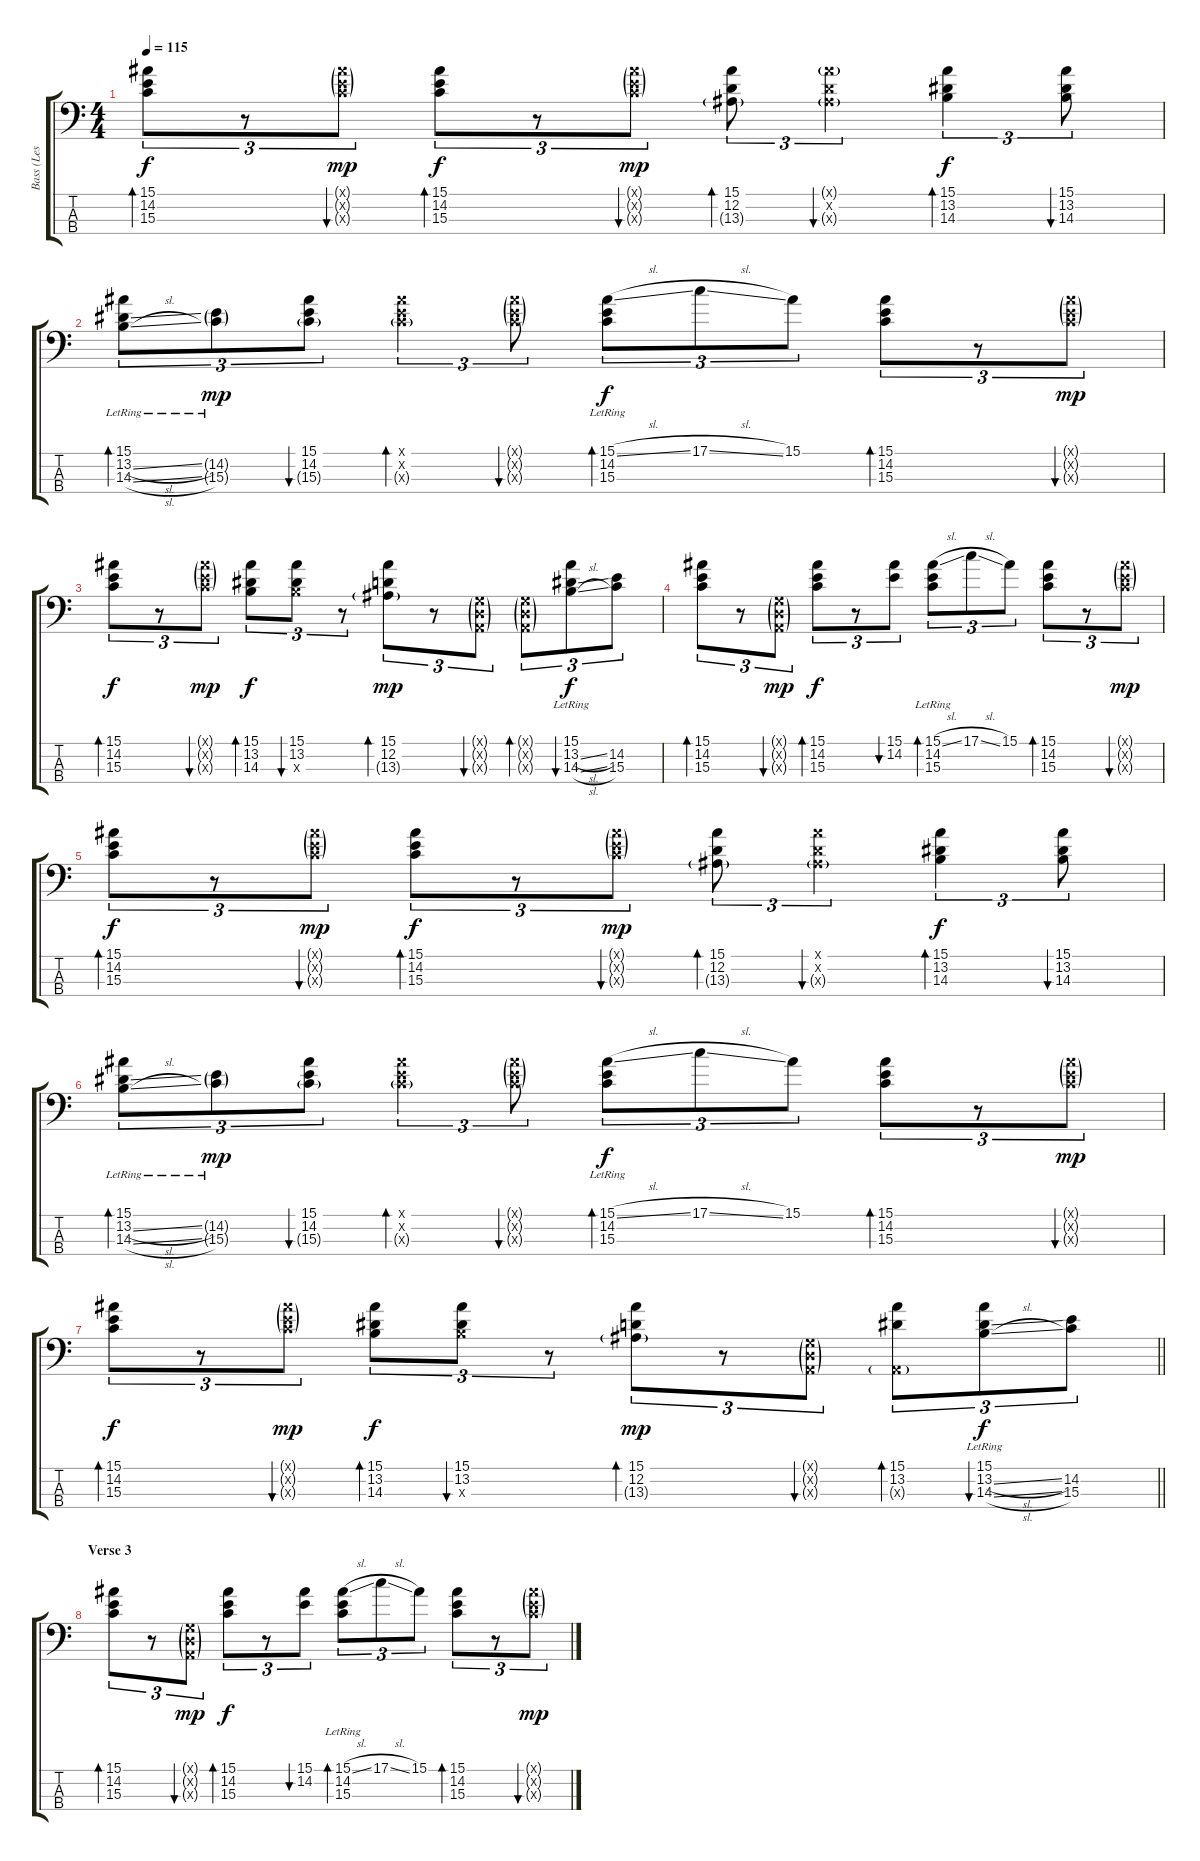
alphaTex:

\track ("Bass (Les Claypool)" "Bass (Les ") {instrument electricbassfinger}
\staff {score tabs}
\tuning (G2 D2 A1 E1) {hide}
\ts (4 4)
\tempo 115
\clef f4
\ks c
(15.1 14.2 15.3).8{tu (3 2) bd 30 dy f} r.8{tu (3 2)} (15.1{g x} 14.2{g x} 15.3{g x}).8{tu (3 2) bu 30 dy mp} (15.1 14.2 15.3).8{tu (3 2) bd 30 dy f} r.8{tu (3 2)} (15.1{g x} 14.2{g x} 15.3{g x}).8{tu (3 2) bu 30 dy mp} (15.1 12.2 13.3{g}).8{tu (3 2) bd 30} (15.1{g x} 12.2{x} 13.3{g x}).4{tu (3 2) bu 30} (15.1 13.2 14.3).4{tu (3 2) bd 30 dy f} (15.1 13.2 14.3).8{tu (3 2) bu 30} |
(15.1{lr} 13.2{sl} 14.3{sl}).8{tu (3 2) bd 30} (14.2{g} 15.3{g lr}).8{tu (3 2) dy mp} (15.1 14.2 15.3{g}).8{tu (3 2) bu 30} (15.1{x} 14.2{x} 15.3{g x}).4{tu (3 2) bd 30} (15.1{g x} 14.2{g x} 15.3{g x}).8{tu (3 2) bu 30} (15.1{sl} 14.2{lr} 15.3{lr}).8{tu (3 2) bd 30 dy f} 17.1{sl}.8{tu (3 2)} 15.1.8{tu (3 2)} (15.1 14.2 15.3).8{tu (3 2) bd 30} r.8{tu (3 2)} (15.1{g x} 14.2{g x} 15.3{g x}).8{tu (3 2) bu 30 dy mp} |
(15.1 14.2 15.3).8{tu (3 2) bd 30 dy f} r.8{tu (3 2)} (15.1{g x} 14.2{g x} 15.3{g x}).8{tu (3 2) bu 30 dy mp} (15.1 13.2 14.3).8{tu (3 2) bd 30 dy f} (15.1 13.2 14.3{x}).8{tu (3 2) bu 30} r.8{tu (3 2)} (15.1 12.2 13.3{g}).8{tu (3 2) bd 30 dy mp} r.8{tu (3 2)} (0.1{g x} 0.2{g x} 0.3{g x}).8{tu (3 2) bu 30} (0.1{g x} 0.2{g x} 0.3{g x}).8{tu (3 2) bd 30} (15.1{lr} 13.2{sl} 14.3{sl}).8{tu (3 2) bu 30 dy f} (14.2 15.3).8{tu (3 2)} |
(15.1 14.2 15.3).8{tu (3 2) bd 30} r.8{tu (3 2)} (0.1{g x} 0.2{g x} 0.3{g x}).8{tu (3 2) bu 30 dy mp} (15.1 14.2 15.3).8{tu (3 2) bd 30 dy f} r.8{tu (3 2)} (15.1 14.2).8{tu (3 2) bu 30} (15.1{sl} 14.2{lr} 15.3{lr}).8{tu (3 2) bd 30} 17.1{sl}.8{tu (3 2)} 15.1.8{tu (3 2)} (15.1 14.2 15.3).8{tu (3 2) bd 30} r.8{tu (3 2)} (15.1{g x} 14.2{g x} 15.3{g x}).8{tu (3 2) bu 30 dy mp} |
(15.1 14.2 15.3).8{tu (3 2) bd 30 dy f} r.8{tu (3 2)} (15.1{g x} 14.2{g x} 15.3{g x}).8{tu (3 2) bu 30 dy mp} (15.1 14.2 15.3).8{tu (3 2) bd 30 dy f} r.8{tu (3 2)} (15.1{g x} 14.2{g x} 15.3{g x}).8{tu (3 2) bu 30 dy mp} (15.1 12.2 13.3{g}).8{tu (3 2) bd 30} (15.1{x} 12.2{x} 13.3{g x}).4{tu (3 2) bu 30} (15.1 13.2 14.3).4{tu (3 2) bd 30 dy f} (15.1 13.2 14.3).8{tu (3 2) bu 30} |
(15.1{lr} 13.2{sl} 14.3{sl}).8{tu (3 2) bd 30} (14.2{g} 15.3{g lr}).8{tu (3 2) dy mp} (15.1 14.2 15.3{g}).8{tu (3 2) bu 30} (15.1{x} 14.2{x} 15.3{g x}).4{tu (3 2) bd 30} (15.1{g x} 14.2{g x} 15.3{g x}).8{tu (3 2) bu 30} (15.1{sl} 14.2{lr} 15.3{lr}).8{tu (3 2) bd 30 dy f} 17.1{sl}.8{tu (3 2)} 15.1.8{tu (3 2)} (15.1 14.2 15.3).8{tu (3 2) bd 30} r.8{tu (3 2)} (15.1{g x} 14.2{g x} 15.3{g x}).8{tu (3 2) bu 30 dy mp} |
\barLineRight lightlight
(15.1 14.2 15.3).8{tu (3 2) bd 30 dy f} r.8{tu (3 2)} (15.1{g x} 14.2{g x} 15.3{g x}).8{tu (3 2) bu 30 dy mp} (15.1 13.2 14.3).8{tu (3 2) bd 30 dy f} (15.1 13.2 14.3{x}).8{tu (3 2) bu 30} r.8{tu (3 2)} (15.1 12.2 13.3{g}).8{tu (3 2) bd 30 dy mp} r.8{tu (3 2)} (0.1{g x} 0.2{g x} 0.3{g x}).8{tu (3 2) bu 30} (15.1 13.2 0.3{g x}).8{tu (3 2) bd 30} (15.1{lr} 13.2{sl} 14.3{sl}).8{tu (3 2) bu 30 dy f} (14.2 15.3).8{tu (3 2)} |
\section ("" "Verse 3")
(15.1 14.2 15.3).8{tu (3 2) bd 30} r.8{tu (3 2)} (0.1{g x} 0.2{g x} 0.3{g x}).8{tu (3 2) bu 30 dy mp} (15.1 14.2 15.3).8{tu (3 2) bd 30 dy f} r.8{tu (3 2)} (15.1 14.2).8{tu (3 2) bu 30} (15.1{sl} 14.2{lr} 15.3{lr}).8{tu (3 2) bd 30} 17.1{sl}.8{tu (3 2)} 15.1.8{tu (3 2)} (15.1 14.2 15.3).8{tu (3 2) bd 30} r.8{tu (3 2)} (15.1{g x} 14.2{g x} 15.3{g x}).8{tu (3 2) bu 30 dy mp}
